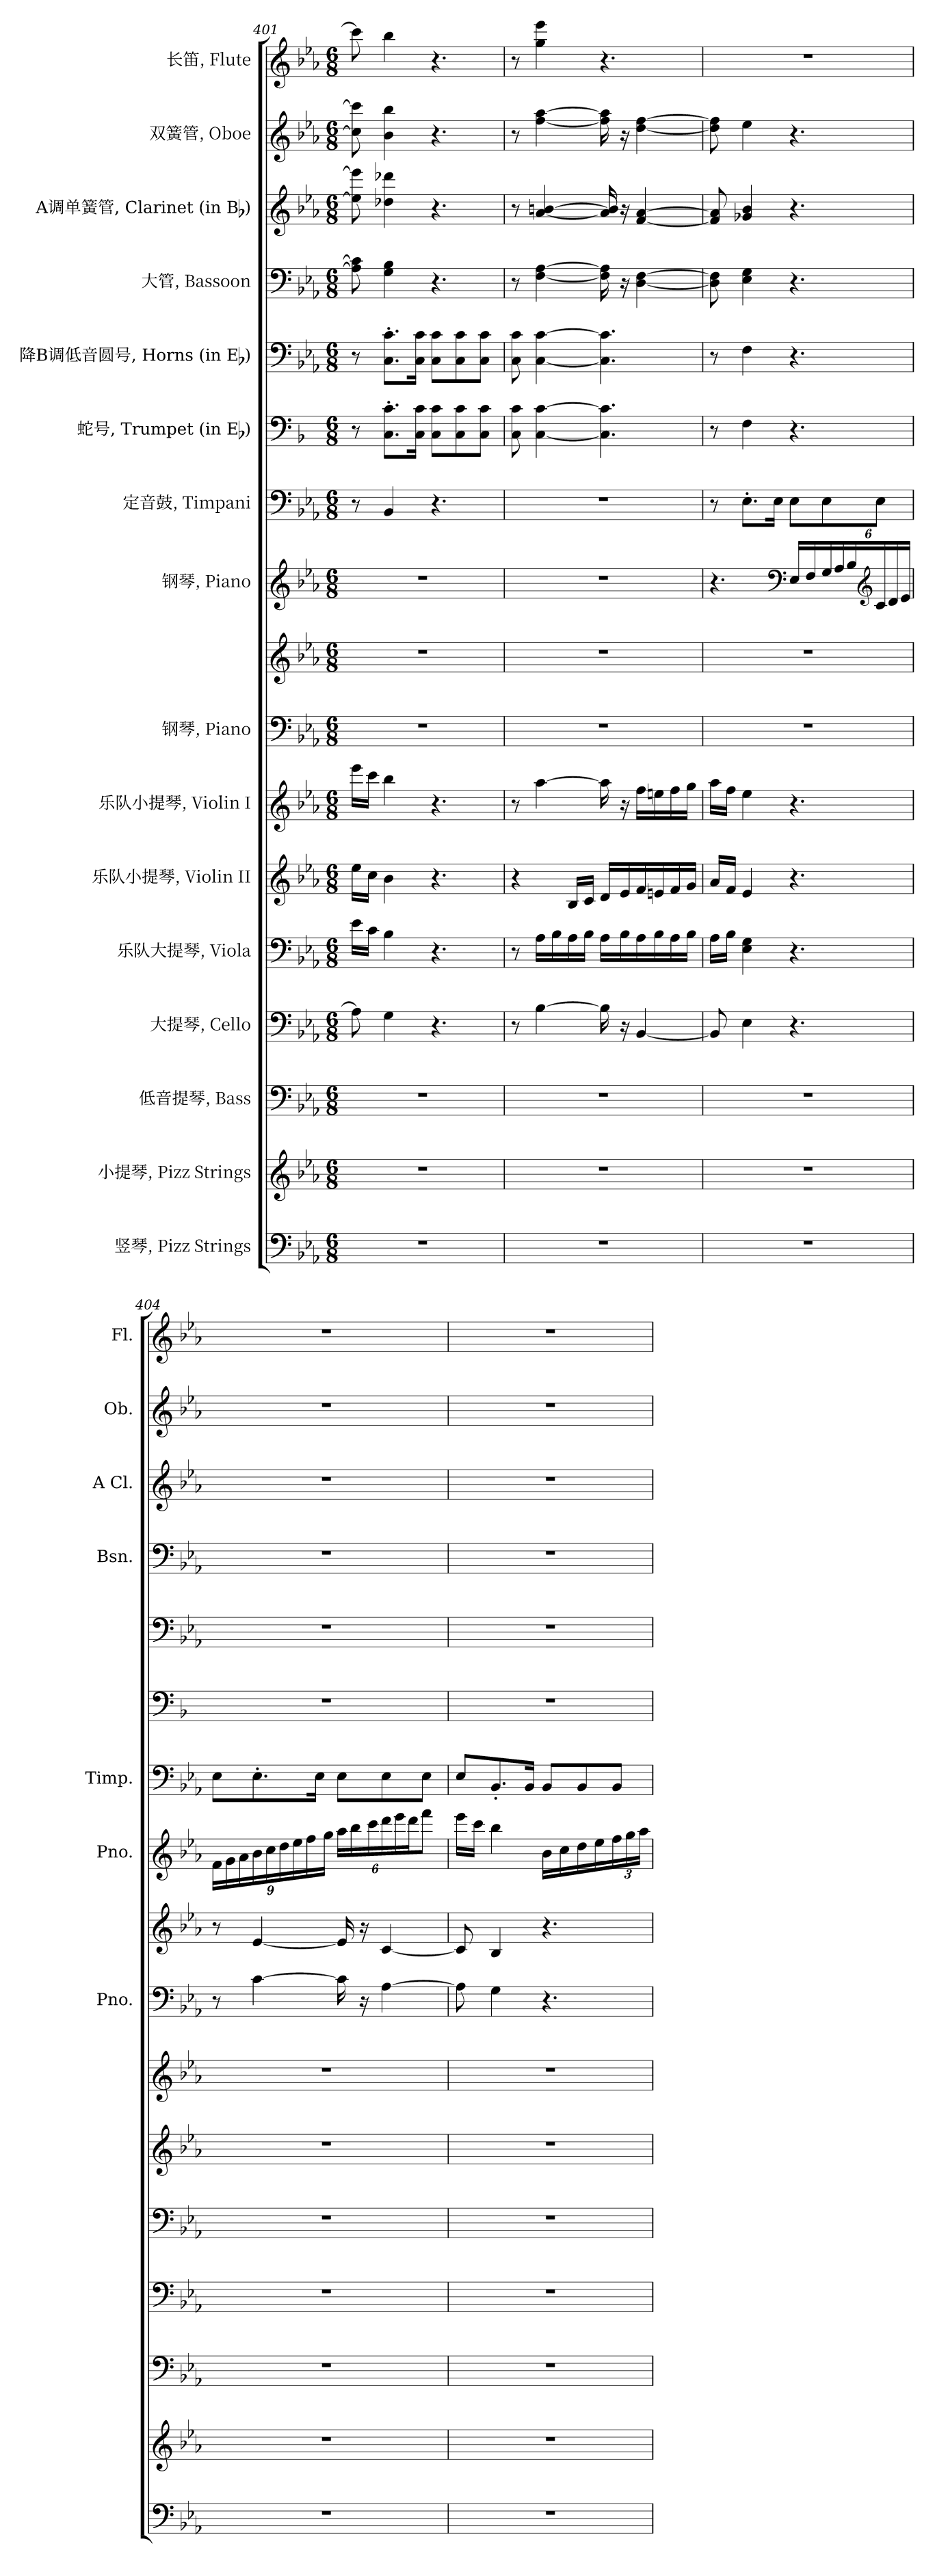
**kern	**kern	**kern	**kern	**kern	**kern	**kern	**kern	**kern	**kern	**kern	**kern	**kern	**kern	**kern	**kern	**kern
*part16	*part15	*part14	*part13	*part12	*part11	*part10	*part9	*part9	*part8	*part7	*part6	*part5	*part4	*part3	*part2	*part1
*staff17	*staff16	*staff15	*staff14	*staff13	*staff12	*staff11	*staff10	*staff9	*staff8	*staff7	*staff6	*staff5	*staff4	*staff3	*staff2	*staff1
*I"竖琴, Pizz Strings	*I"小提琴, Pizz Strings	*I"低音提琴, Bass	*I"大提琴, Cello	*I"乐队大提琴, Viola	*I"乐队小提琴, Violin II	*I"乐队小提琴, Violin I	*I"钢琴, Piano	*	*I"钢琴, Piano	*I"定音鼓, Timpani	*I"蛇号, Trumpet (in Eb)	*I"降B调低音圆号, Horns (in Eb)	*I"大管, Bassoon	*I"A调单簧管, Clarinet (in Bb)	*I"双簧管, Oboe	*I"长笛, Flute
*	*	*	*	*	*	*	*I'Pno.	*	*I'Pno.	*I'Timp.	*	*	*I'Bsn.	*I'A Cl.	*I'Ob.	*I'Fl.
*clefF4	*clefG2	*clefF4	*clefF4	*clefF4	*clefG2	*clefG2	*clefF4	*clefG2	*clefG2	*clefF4	*clefF4	*clefF4	*clefF4	*clefG2	*clefG2	*clefG2
*	*	*ITrd7c12	*	*	*	*	*	*	*	*	*ITrd1c2	*ITrd1c2	*	*ITrd2c3	*	*
*k[b-e-a-]	*k[b-e-a-]	*k[b-e-a-]	*k[b-e-a-]	*k[b-e-a-]	*k[b-e-a-]	*k[b-e-a-]	*k[b-e-a-]	*k[b-e-a-]	*k[b-e-a-]	*k[b-e-a-]	*k[b-e-a-]	*k[b-e-a-d-g-]	*k[b-e-a-]	*k[]	*k[b-e-a-]	*k[b-e-a-]
*M6/8	*M6/8	*M6/8	*M6/8	*M6/8	*M6/8	*M6/8	*M6/8	*M6/8	*M6/8	*M6/8	*M6/8	*M6/8	*M6/8	*M6/8	*M6/8	*M6/8
=401	=401	=401	=401	=401	=401	=401	=401	=401	=401	=401	=401	=401	=401	=401	=401	=401
2.r	2.r	2.r	8A-\]	16e-\LL	16ee-\LL	16eee-\LL	2.r	2.r	2.r	8r	8r	8r	8A-\] 8c\]	8cc\] 8ccc\]	8cc\] 8ccc\]	8ccc\]
.	.	.	.	16c\JJ	16cc\JJ	16ccc\JJ	.	.	.	.	.	.	.	.	.	.
.	.	.	4G\	4B-\	4b-\	4bb-\	.	.	.	4BB-/	8.BB-\' 8.B-\'L	8.BB-\' 8.B-\'L	4G\ 4B-\	4b-X\ 4bb-X\	4b-\ 4bb-\	4bb-\
.	.	.	.	.	.	.	.	.	.	.	16BB-\ 16B-\Jk	16BB-\ 16B-\Jk	.	.	.	.
.	.	.	4.r	4.r	4.r	4.r	.	.	.	4.r	8BB-\ 8B-\L	8BB-\ 8B-\L	4.r	4.r	4.r	4.r
.	.	.	.	.	.	.	.	.	.	.	8BB-\ 8B-\	8BB-\ 8B-\	.	.	.	.
.	.	.	.	.	.	.	.	.	.	.	8BB-\ 8B-\J	8BB-\ 8B-\J	.	.	.	.
!!LO:PB:g=z
=402	=402	=402	=402	=402	=402	=402	=402	=402	=402	=402	=402	=402	=402	=402	=402	=402
2.r	2.r	2.r	8r	8r	4r	8r	2.r	2.r	2.r	2.r	8BB-\ 8B-\	8BB-\ 8B-\	8r	8r	8r	8r
.	.	.	[4B-\	16A-\LL	.	[4aa-\	.	.	.	.	[4BB-\ [4B-\	[4BB-\ [4B-\	[4F\ [4A-\	[4f/ [4g#X/	[4ff\ [4aa-\	4gg\ 4eee-\
.	.	.	.	16B-\	.	.	.	.	.	.	.	.	.	.	.	.
.	.	.	.	16A-\	16B-/LL	.	.	.	.	.	.	.	.	.	.	.
.	.	.	.	16B-\JJ	16c/JJ	.	.	.	.	.	.	.	.	.	.	.
.	.	.	16B-\]	16A-\LL	16d/LL	16aa-\]	.	.	.	.	4.BB-\] 4.B-\]	4.BB-\] 4.B-\]	16F\] 16A-\]	16f/] 16g#/]	16ff\] 16aa-\]	4.r
.	.	.	16r	16B-\	16e-/	16r	.	.	.	.	.	.	16r	16r	16r	.
.	.	.	[4BB-/	16A-\	16f/	16ff\LL	.	.	.	.	.	.	[4D\ [4F\	[4d/ [4f/	[4dd\ [4ff\	.
.	.	.	.	16B-\	16en/	16een\	.	.	.	.	.	.	.	.	.	.
.	.	.	.	16A-\	16f/	16ff\	.	.	.	.	.	.	.	.	.	.
.	.	.	.	16B-\JJ	16g/JJ	16gg\JJ	.	.	.	.	.	.	.	.	.	.
=403	=403	=403	=403	=403	=403	=403	=403	=403	=403	=403	=403	=403	=403	=403	=403	=403
2.r	2.r	2.r	8BB-/]	16A-\LL	16a-/LL	16aa-\LL	2.r	2.r	4.r	8r	8r	8r	8D\] 8F\]	8d/] 8f/]	8dd\] 8ff\]	2.r
.	.	.	.	16B-\JJ	16f/JJ	16ff\JJ	.	.	.	.	.	.	.	.	.	.
.	.	.	4E-\	4E-\ 4G\	4e-/	4ee-\	.	.	.	8.E-'\L	4E-\	4E-\	4E-\ 4G\	4e-X/ 4g/	4ee-\	.
.	.	.	.	.	.	.	.	.	.	16E-\Jk	.	.	.	.	.	.
*	*	*	*	*	*	*	*	*	*clefF4	*	*	*	*	*	*	*
.	.	.	4.r	4.r	4.r	4.r	.	.	16E-/LL	8E-\L	4.r	4.r	4.r	4.r	4.r	.
.	.	.	.	.	.	.	.	.	16F/	.	.	.	.	.	.	.
*	*	*	*	*	*	*	*	*	*Xbrackettup	*	*	*	*	*	*	*
.	.	.	.	.	.	.	.	.	24G/	8E-\	.	.	.	.	.	.
.	.	.	.	.	.	.	.	.	24A-/	.	.	.	.	.	.	.
.	.	.	.	.	.	.	.	.	24B-/	.	.	.	.	.	.	.
*	*	*	*	*	*	*	*	*	*clefG2	*	*	*	*	*	*	*
.	.	.	.	.	.	.	.	.	24c/	8E-\J	.	.	.	.	.	.
.	.	.	.	.	.	.	.	.	24d/	.	.	.	.	.	.	.
.	.	.	.	.	.	.	.	.	24e-/JJ	.	.	.	.	.	.	.
!!LO:PB:g=z
=404	=404	=404	=404	=404	=404	=404	=404	=404	=404	=404	=404	=404	=404	=404	=404	=404
2.r	2.r	2.r	2.r	2.r	2.r	2.r	8r	8r	24f\LL	8E-\L	2.r	2.r	2.r	2.r	2.r	2.r
.	.	.	.	.	.	.	.	.	24g\	.	.	.	.	.	.	.
.	.	.	.	.	.	.	.	.	24a-\	.	.	.	.	.	.	.
.	.	.	.	.	.	.	[4c\	[4e-/	24b-\	8.E-'\	.	.	.	.	.	.
.	.	.	.	.	.	.	.	.	24cc\	.	.	.	.	.	.	.
.	.	.	.	.	.	.	.	.	24dd\	.	.	.	.	.	.	.
.	.	.	.	.	.	.	.	.	24ee-\	.	.	.	.	.	.	.
.	.	.	.	.	.	.	.	.	24ff\	.	.	.	.	.	.	.
.	.	.	.	.	.	.	.	.	.	16E-\Jk	.	.	.	.	.	.
.	.	.	.	.	.	.	.	.	24gg\JJ	.	.	.	.	.	.	.
.	.	.	.	.	.	.	16c\]	16e-/]	24aa-\LL	8E-\L	.	.	.	.	.	.
.	.	.	.	.	.	.	.	.	24bb-\	.	.	.	.	.	.	.
.	.	.	.	.	.	.	16r	16r	.	.	.	.	.	.	.	.
.	.	.	.	.	.	.	.	.	24ccc\	.	.	.	.	.	.	.
.	.	.	.	.	.	.	[4A-\	[4c/	24ddd\	8E-\	.	.	.	.	.	.
.	.	.	.	.	.	.	.	.	24eee-\	.	.	.	.	.	.	.
.	.	.	.	.	.	.	.	.	24ddd\J	.	.	.	.	.	.	.
.	.	.	.	.	.	.	.	.	8fff\J	8E-\J	.	.	.	.	.	.
=405	=405	=405	=405	=405	=405	=405	=405	=405	=405	=405	=405	=405	=405	=405	=405	=405
2.r	2.r	2.r	2.r	2.r	2.r	2.r	8A-\]	8c/]	16eee-\LL	8E-/L	2.r	2.r	2.r	2.r	2.r	2.r
.	.	.	.	.	.	.	.	.	16ccc\JJ	.	.	.	.	.	.	.
.	.	.	.	.	.	.	4G\	4B-/	4bb-\	8.BB-'/	.	.	.	.	.	.
.	.	.	.	.	.	.	.	.	.	16BB-/Jk	.	.	.	.	.	.
.	.	.	.	.	.	.	4.r	4.r	16b-\LL	8BB-/L	.	.	.	.	.	.
.	.	.	.	.	.	.	.	.	16cc\	.	.	.	.	.	.	.
.	.	.	.	.	.	.	.	.	16dd\	8BB-/	.	.	.	.	.	.
.	.	.	.	.	.	.	.	.	16ee-\	.	.	.	.	.	.	.
.	.	.	.	.	.	.	.	.	24ff\	8BB-/J	.	.	.	.	.	.
.	.	.	.	.	.	.	.	.	24gg\	.	.	.	.	.	.	.
.	.	.	.	.	.	.	.	.	24aa-\JJ	.	.	.	.	.	.	.
=	=	=	=	=	=	=	=	=	=	=	=	=	=	=	=	=
*-	*-	*-	*-	*-	*-	*-	*-	*-	*-	*-	*-	*-	*-	*-	*-	*-
